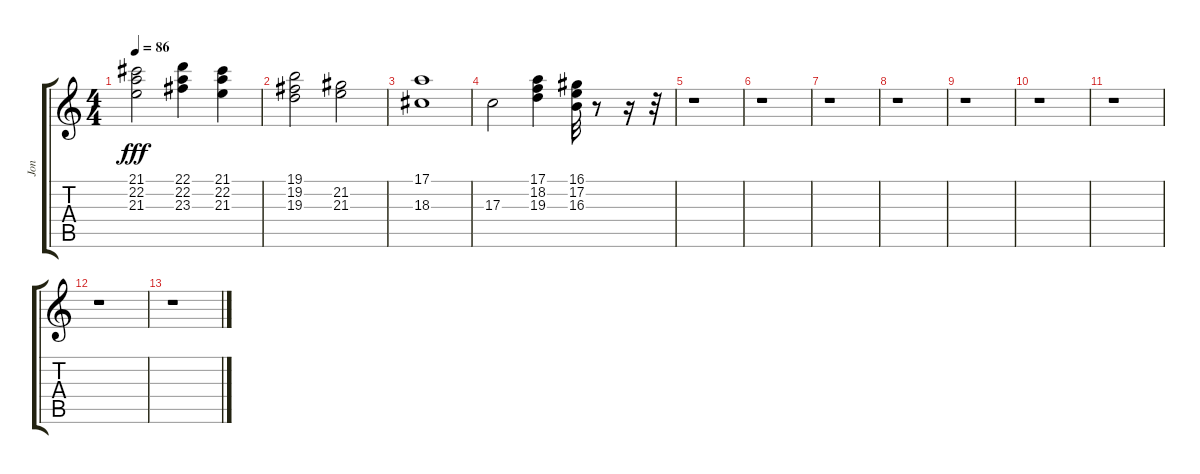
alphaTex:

\track ("Jon" "Jon") {instrument rockorgan}
\staff {score tabs}
\tuning (E4 B3 G3 D3 A2 E2) {hide}
\ts (4 4)
\tempo 86
\clef g2
\ks c
(21.1 22.2 21.3).2{dy fff} (22.1 22.2 23.3).4 (21.1 22.2 21.3).4 |
(19.1 19.2 19.3).2 (21.2 21.3).2 |
(17.1 18.3).1 |
17.3.2{volume 8} (17.1 18.2 19.3).4{volume 6} (16.1 17.2 16.3).32{volume 5} r.8 r.16 r.32 |
r.1 |
r.1 |
r.1 |
r.1 |
r.1 |
r.1 |
r.1 |
r.1 |
r.1
